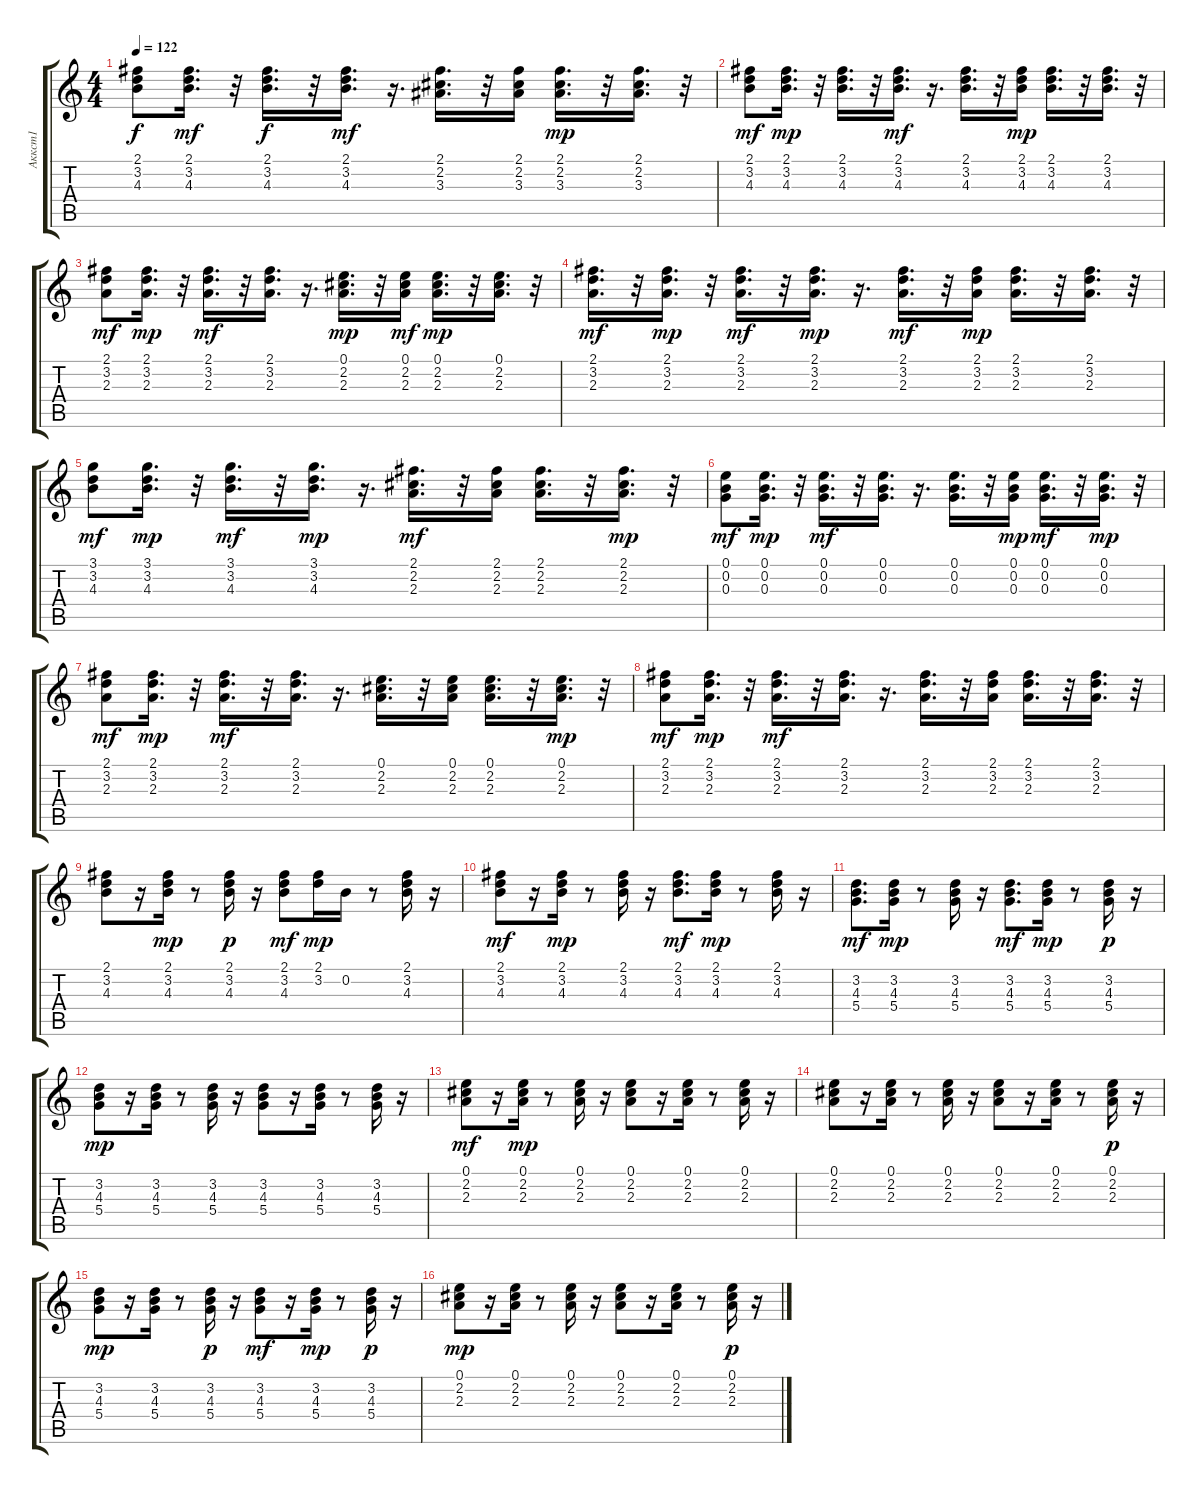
\track ("Аккст1" "Аккст1") {instrument acousticguitarsteel}
\staff {score tabs}
\tuning (E4 B3 G3 D3 A2 E2) {hide}
\ts (4 4)
\tempo 122
\clef g2
\ks c
(2.1 3.2 4.3).8{dy f} (2.1 3.2 4.3).16{d dy mf} r.32 (2.1 3.2 4.3).16{d dy f} r.32 (2.1 3.2 4.3).16{d dy mf} r.16{d} (2.1 2.2 3.3).16{d} r.32 (2.1 2.2 3.3).16 (2.1 2.2 3.3).16{d dy mp} r.32 (2.1 2.2 3.3).16{d} r.32 |
(2.1 3.2 4.3).8{dy mf} (2.1 3.2 4.3).16{d dy mp} r.32 (2.1 3.2 4.3).16{d} r.32 (2.1 3.2 4.3).16{d dy mf} r.16{d} (2.1 3.2 4.3).16{d} r.32 (2.1 3.2 4.3).16{dy mp} (2.1 3.2 4.3).16{d} r.32 (2.1 3.2 4.3).16{d} r.32 |
(2.1 3.2 2.3).8{dy mf} (2.1 3.2 2.3).16{d dy mp} r.32 (2.1 3.2 2.3).16{d dy mf} r.32 (2.1 3.2 2.3).16{d} r.16{d} (0.1 2.2 2.3).16{d dy mp} r.32 (0.1 2.2 2.3).16{dy mf} (0.1 2.2 2.3).16{d dy mp} r.32 (0.1 2.2 2.3).16{d} r.32 |
(2.1 3.2 2.3).16{d dy mf} r.32 (2.1 3.2 2.3).16{d dy mp} r.32 (2.1 3.2 2.3).16{d dy mf} r.32 (2.1 3.2 2.3).16{d dy mp} r.16{d} (2.1 3.2 2.3).16{d dy mf} r.32 (2.1 3.2 2.3).16{dy mp} (2.1 3.2 2.3).16{d} r.32 (2.1 3.2 2.3).16{d} r.32 |
(3.1 3.2 4.3).8{dy mf} (3.1 3.2 4.3).16{d dy mp} r.32 (3.1 3.2 4.3).16{d dy mf} r.32 (3.1 3.2 4.3).16{d dy mp} r.16{d} (2.1 2.2 2.3).16{d dy mf} r.32 (2.1 2.2 2.3).16 (2.1 2.2 2.3).16{d} r.32 (2.1 2.2 2.3).16{d dy mp} r.32 |
(0.1 0.2 0.3).8{dy mf} (0.1 0.2 0.3).16{d dy mp} r.32 (0.1 0.2 0.3).16{d dy mf} r.32 (0.1 0.2 0.3).16{d} r.16{d} (0.1 0.2 0.3).16{d} r.32 (0.1 0.2 0.3).16{dy mp} (0.1 0.2 0.3).16{d dy mf} r.32 (0.1 0.2 0.3).16{d dy mp} r.32 |
(2.1 3.2 2.3).8{dy mf} (2.1 3.2 2.3).16{d dy mp} r.32 (2.1 3.2 2.3).16{d dy mf} r.32 (2.1 3.2 2.3).16{d} r.16{d} (0.1 2.2 2.3).16{d} r.32 (0.1 2.2 2.3).16 (0.1 2.2 2.3).16{d} r.32 (0.1 2.2 2.3).16{d dy mp} r.32 |
(2.1 3.2 2.3).8{dy mf} (2.1 3.2 2.3).16{d dy mp} r.32 (2.1 3.2 2.3).16{d dy mf} r.32 (2.1 3.2 2.3).16{d} r.16{d} (2.1 3.2 2.3).16{d} r.32 (2.1 3.2 2.3).16 (2.1 3.2 2.3).16{d} r.32 (2.1 3.2 2.3).16{d} r.32 |
(2.1 3.2 4.3).8 r.16 (2.1 3.2 4.3).16{dy mp} r.8 (2.1 3.2 4.3).16{dy p} r.16 (2.1 3.2 4.3).8{dy mf} (2.1 3.2).16{dy mp} 0.2.16 r.8 (2.1 3.2 4.3).16 r.16 |
(2.1 3.2 4.3).8{dy mf} r.16 (2.1 3.2 4.3).16{dy mp} r.8 (2.1 3.2 4.3).16 r.16 (2.1 3.2 4.3).8{d dy mf} (2.1 3.2 4.3).16{dy mp} r.8 (2.1 3.2 4.3).16 r.16 |
(3.2 4.3 5.4).8{d dy mf} (3.2 4.3 5.4).16{dy mp} r.8 (3.2 4.3 5.4).16 r.16 (3.2 4.3 5.4).8{d dy mf} (3.2 4.3 5.4).16{dy mp} r.8 (3.2 4.3 5.4).16{dy p} r.16 |
(3.2 4.3 5.4).8{dy mp} r.16 (3.2 4.3 5.4).16 r.8 (3.2 4.3 5.4).16 r.16 (3.2 4.3 5.4).8 r.16 (3.2 4.3 5.4).16 r.8 (3.2 4.3 5.4).16 r.16 |
(0.1 2.2 2.3).8{dy mf} r.16 (0.1 2.2 2.3).16{dy mp} r.8 (0.1 2.2 2.3).16 r.16 (0.1 2.2 2.3).8 r.16 (0.1 2.2 2.3).16 r.8 (0.1 2.2 2.3).16 r.16 |
(0.1 2.2 2.3).8 r.16 (0.1 2.2 2.3).16 r.8 (0.1 2.2 2.3).16 r.16 (0.1 2.2 2.3).8 r.16 (0.1 2.2 2.3).16 r.8 (0.1 2.2 2.3).16{dy p} r.16 |
(3.2 4.3 5.4).8{dy mp} r.16 (3.2 4.3 5.4).16 r.8 (3.2 4.3 5.4).16{dy p} r.16 (3.2 4.3 5.4).8{dy mf} r.16 (3.2 4.3 5.4).16{dy mp} r.8 (3.2 4.3 5.4).16{dy p} r.16 |
(0.1 2.2 2.3).8{dy mp} r.16 (0.1 2.2 2.3).16 r.8 (0.1 2.2 2.3).16 r.16 (0.1 2.2 2.3).8 r.16 (0.1 2.2 2.3).16 r.8 (0.1 2.2 2.3).16{dy p} r.16
